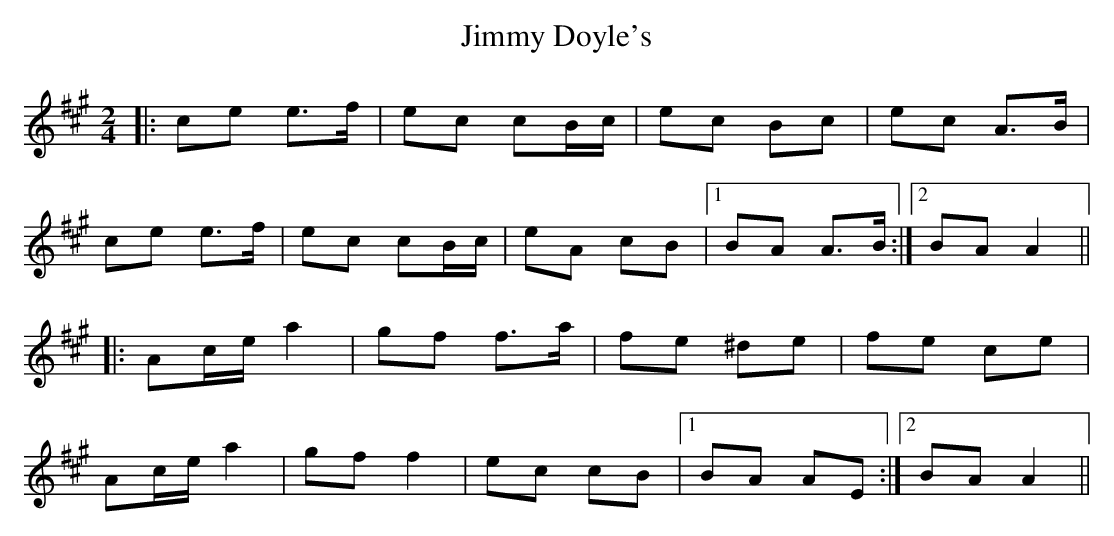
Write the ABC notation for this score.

X:1
T: Jimmy Doyle's
M: 2/4
L: 1/8
K: Amaj
|:ce e>f|ec cB/c/|ec Bc|ec A>B|
ce e>f|ec cB/c/|eA cB|1 BA A>B:|2 BA A2||
|:Ac/e/ a2|gf f>a|fe ^de|fe ce|
Ac/e/ a2|gf f2|ec cB|1 BA AE:|2 BA A2 ||
